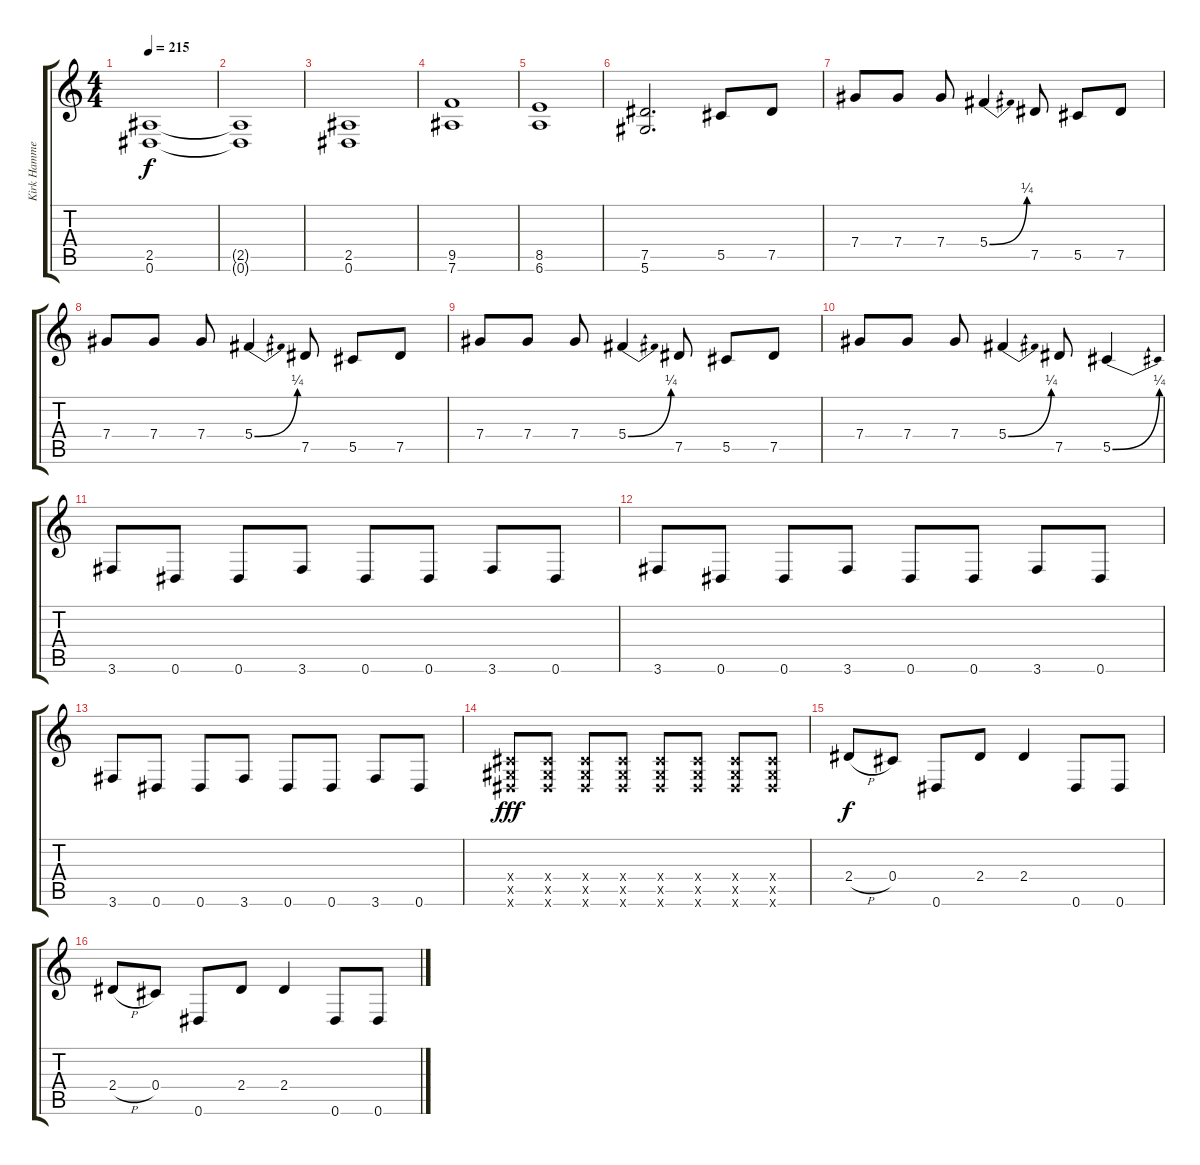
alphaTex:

\track ("Kirk Hammet" "Kirk Hamme") {instrument overdrivenguitar}
\staff {score tabs}
\tuning (Eb4 Bb3 Gb3 Db3 Ab2 Eb2) {hide}
\ts (4 4)
\tempo 215
\clef g2
\ks c
(2.5 0.6).1{dy f} |
(2.5{t} 0.6{t}).1 |
(2.5 0.6).1 |
(9.5 7.6).1 |
(8.5 6.6).1 |
(7.5 5.6).2{d} 5.5.8 7.5.8 |
7.4.8 7.4.8 7.4.8 5.4{be (bend 0 0 60 1)}.4 7.5.8 5.5.8 7.5.8 |
7.4.8 7.4.8 7.4.8 5.4{be (bend 0 0 60 1)}.4 7.5.8 5.5.8 7.5.8 |
7.4.8 7.4.8 7.4.8 5.4{be (bend 0 0 60 1)}.4 7.5.8 5.5.8 7.5.8 |
7.4.8 7.4.8 7.4.8 5.4{be (bend 0 0 60 1)}.4 7.5.8 5.5{be (bend 0 0 60 1)}.4 |
3.6.8 0.6.8 0.6.8 3.6.8 0.6.8 0.6.8 3.6.8 0.6.8 |
3.6.8 0.6.8 0.6.8 3.6.8 0.6.8 0.6.8 3.6.8 0.6.8 |
3.6.8 0.6.8 0.6.8 3.6.8 0.6.8 0.6.8 3.6.8 0.6.8 |
(0.4{x} 0.5{x} 0.6{x}).8{dy fff} (0.4{x} 0.5{x} 0.6{x}).8 (0.4{x} 0.5{x} 0.6{x}).8 (0.4{x} 0.5{x} 0.6{x}).8 (0.4{x} 0.5{x} 0.6{x}).8 (0.4{x} 0.5{x} 0.6{x}).8 (0.4{x} 0.5{x} 0.6{x}).8 (0.4{x} 0.5{x} 0.6{x}).8 |
2.4{h}.8{dy f} 0.4.8 0.6.8 2.4.8 2.4.4 0.6.8 0.6.8 |
2.4{h}.8 0.4.8 0.6.8 2.4.8 2.4.4 0.6.8 0.6.8
